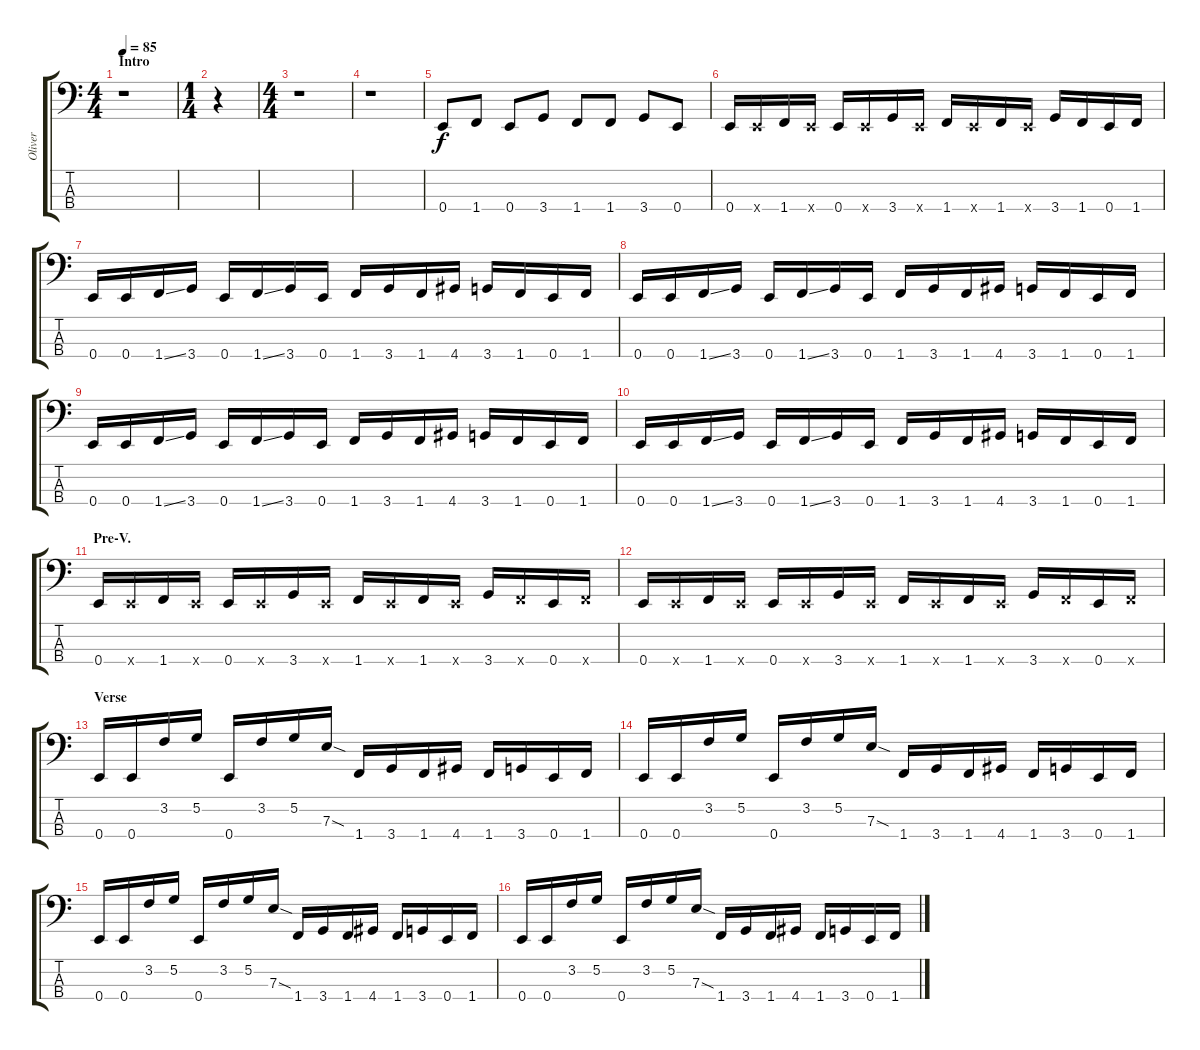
\track ("Oliver" "Oliver") {instrument electricbasspick}
\staff {score tabs}
\tuning (G2 D2 A1 E1) {hide}
\ts (4 4)
\section ("" "Intro")
\tempo 85
\clef f4
\ks c
r.1{dy f instrument electricbasspick} |
\ts (1 4)
r.4 |
\ts (4 4)
r.1 |
r.1 |
0.4.8 1.4.8 0.4.8 3.4.8 1.4.8 1.4.8 3.4.8 0.4.8 |
0.4.16 0.4{x}.16 1.4.16 0.4{x}.16 0.4.16 0.4{x}.16 3.4.16 0.4{x}.16 1.4.16 0.4{x}.16 1.4.16 0.4{x}.16 3.4.16 1.4.16 0.4.16 1.4.16 |
0.4.16 0.4.16 1.4{ss}.16 3.4.16 0.4.16 1.4{ss}.16 3.4.16 0.4.16 1.4.16 3.4.16 1.4.16 4.4.16 3.4.16 1.4.16 0.4.16 1.4.16 |
0.4.16 0.4.16 1.4{ss}.16 3.4.16 0.4.16 1.4{ss}.16 3.4.16 0.4.16 1.4.16 3.4.16 1.4.16 4.4.16 3.4.16 1.4.16 0.4.16 1.4.16 |
0.4.16 0.4.16 1.4{ss}.16 3.4.16 0.4.16 1.4{ss}.16 3.4.16 0.4.16 1.4.16 3.4.16 1.4.16 4.4.16 3.4.16 1.4.16 0.4.16 1.4.16 |
0.4.16 0.4.16 1.4{ss}.16 3.4.16 0.4.16 1.4{ss}.16 3.4.16 0.4.16 1.4.16 3.4.16 1.4.16 4.4.16 3.4.16 1.4.16 0.4.16 1.4.16 |
\section ("" "Pre-V.")
0.4.16 0.4{x}.16 1.4.16 0.4{x}.16 0.4.16 0.4{x}.16 3.4.16 0.4{x}.16 1.4.16 0.4{x}.16 1.4.16 0.4{x}.16 3.4.16 1.4{x}.16 0.4.16 1.4{x}.16 |
0.4.16 0.4{x}.16 1.4.16 0.4{x}.16 0.4.16 0.4{x}.16 3.4.16 0.4{x}.16 1.4.16 0.4{x}.16 1.4.16 0.4{x}.16 3.4.16 1.4{x}.16 0.4.16 1.4{x}.16 |
\section ("" "Verse")
0.4.16 0.4.16 3.2.16 5.2.16 0.4.16 3.2.16 5.2.16 7.3{sod}.16 1.4.16 3.4.16 1.4.16 4.4.16 1.4.16 3.4.16 0.4.16 1.4.16 |
0.4.16 0.4.16 3.2.16 5.2.16 0.4.16 3.2.16 5.2.16 7.3{sod}.16 1.4.16 3.4.16 1.4.16 4.4.16 1.4.16 3.4.16 0.4.16 1.4.16 |
0.4.16 0.4.16 3.2.16 5.2.16 0.4.16 3.2.16 5.2.16 7.3{sod}.16 1.4.16 3.4.16 1.4.16 4.4.16 1.4.16 3.4.16 0.4.16 1.4.16 |
0.4.16 0.4.16 3.2.16 5.2.16 0.4.16 3.2.16 5.2.16 7.3{sod}.16 1.4.16 3.4.16 1.4.16 4.4.16 1.4.16 3.4.16 0.4.16 1.4.16
